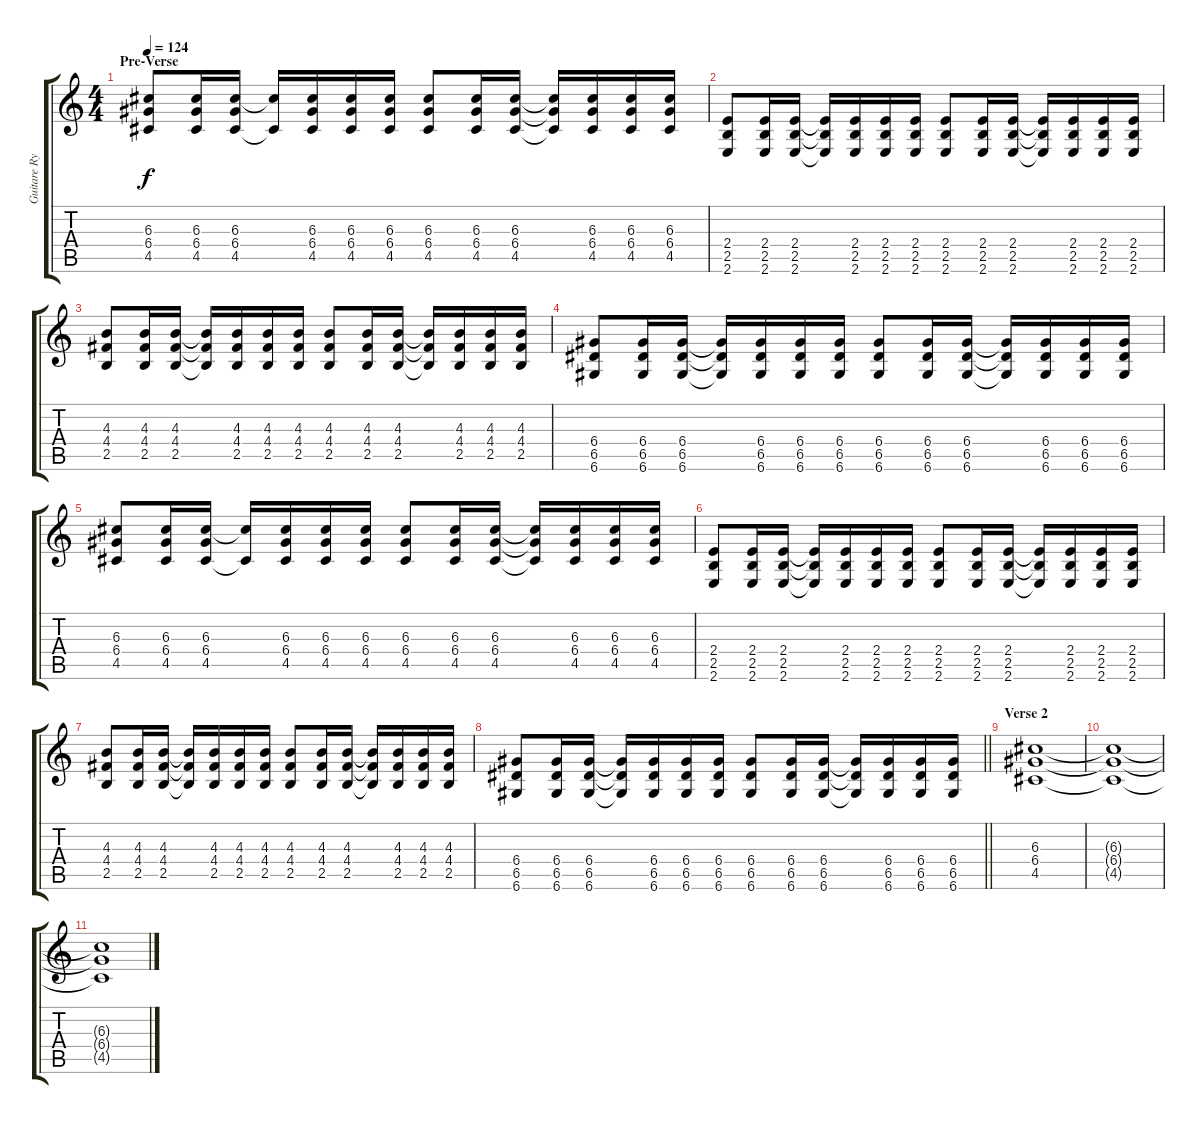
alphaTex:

\track ("Guitare Rythmique" "Guitare Ry") {instrument overdrivenguitar}
\staff {score tabs}
\tuning (E4 B3 G3 D3 A2 D2) {hide}
\ts (4 4)
\section ("" "Pre-Verse")
\tempo 124
\clef g2
\ks c
(6.3 6.4 4.5).8{dy f} (6.3 6.4 4.5).16 (6.3 6.4 4.5).16 (6.3{t} 4.5{t}).16 (6.3 6.4 4.5).16 (6.3 6.4 4.5).16 (6.3 6.4 4.5).16 (6.3 6.4 4.5).8 (6.3 6.4 4.5).16 (6.3 6.4 4.5).16 (6.3{t} 6.4{t} 4.5{t}).16 (6.3 6.4 4.5).16 (6.3 6.4 4.5).16 (6.3 6.4 4.5).16 |
(2.4 2.5 2.6).8 (2.4 2.5 2.6).16 (2.4 2.5 2.6).16 (2.4{t} 2.5{t} 2.6{t}).16 (2.4 2.5 2.6).16 (2.4 2.5 2.6).16 (2.4 2.5 2.6).16 (2.4 2.5 2.6).8 (2.4 2.5 2.6).16 (2.4 2.5 2.6).16 (2.4{t} 2.5{t} 2.6{t}).16 (2.4 2.5 2.6).16 (2.4 2.5 2.6).16 (2.4 2.5 2.6).16 |
(4.3 4.4 2.5).8 (4.3 4.4 2.5).16 (4.3 4.4 2.5).16 (4.3{t} 4.4{t} 2.5{t}).16 (4.3 4.4 2.5).16 (4.3 4.4 2.5).16 (4.3 4.4 2.5).16 (4.3 4.4 2.5).8 (4.3 4.4 2.5).16 (4.3 4.4 2.5).16 (4.3{t} 4.4{t} 2.5{t}).16 (4.3 4.4 2.5).16 (4.3 4.4 2.5).16 (4.3 4.4 2.5).16 |
(6.4 6.5 6.6).8 (6.4 6.5 6.6).16 (6.4 6.5 6.6).16 (6.4{t} 6.5{t} 6.6{t}).16 (6.4 6.5 6.6).16 (6.4 6.5 6.6).16 (6.4 6.5 6.6).16 (6.4 6.5 6.6).8 (6.4 6.5 6.6).16 (6.4 6.5 6.6).16 (6.4{t} 6.5{t} 6.6{t}).16 (6.4 6.5 6.6).16 (6.4 6.5 6.6).16 (6.4 6.5 6.6).16 |
(6.3 6.4 4.5).8 (6.3 6.4 4.5).16 (6.3 6.4 4.5).16 (6.3{t} 4.5{t}).16 (6.3 6.4 4.5).16 (6.3 6.4 4.5).16 (6.3 6.4 4.5).16 (6.3 6.4 4.5).8 (6.3 6.4 4.5).16 (6.3 6.4 4.5).16 (6.3{t} 6.4{t} 4.5{t}).16 (6.3 6.4 4.5).16 (6.3 6.4 4.5).16 (6.3 6.4 4.5).16 |
(2.4 2.5 2.6).8 (2.4 2.5 2.6).16 (2.4 2.5 2.6).16 (2.4{t} 2.5{t} 2.6{t}).16 (2.4 2.5 2.6).16 (2.4 2.5 2.6).16 (2.4 2.5 2.6).16 (2.4 2.5 2.6).8 (2.4 2.5 2.6).16 (2.4 2.5 2.6).16 (2.4{t} 2.5{t} 2.6{t}).16 (2.4 2.5 2.6).16 (2.4 2.5 2.6).16 (2.4 2.5 2.6).16 |
(4.3 4.4 2.5).8 (4.3 4.4 2.5).16 (4.3 4.4 2.5).16 (4.3{t} 4.4{t} 2.5{t}).16 (4.3 4.4 2.5).16 (4.3 4.4 2.5).16 (4.3 4.4 2.5).16 (4.3 4.4 2.5).8 (4.3 4.4 2.5).16 (4.3 4.4 2.5).16 (4.3{t} 4.4{t} 2.5{t}).16 (4.3 4.4 2.5).16 (4.3 4.4 2.5).16 (4.3 4.4 2.5).16 |
\barLineRight lightlight
(6.4 6.5 6.6).8 (6.4 6.5 6.6).16 (6.4 6.5 6.6).16 (6.4{t} 6.5{t} 6.6{t}).16 (6.4 6.5 6.6).16 (6.4 6.5 6.6).16 (6.4 6.5 6.6).16 (6.4 6.5 6.6).8 (6.4 6.5 6.6).16 (6.4 6.5 6.6).16 (6.4{t} 6.5{t} 6.6{t}).16 (6.4 6.5 6.6).16 (6.4 6.5 6.6).16 (6.4 6.5 6.6).16 |
\section ("" "Verse 2")
(6.3 6.4 4.5).1 |
(6.3{t} 6.4{t} 4.5{t}).1 |
(6.3{t} 6.4{t} 4.5{t}).1
